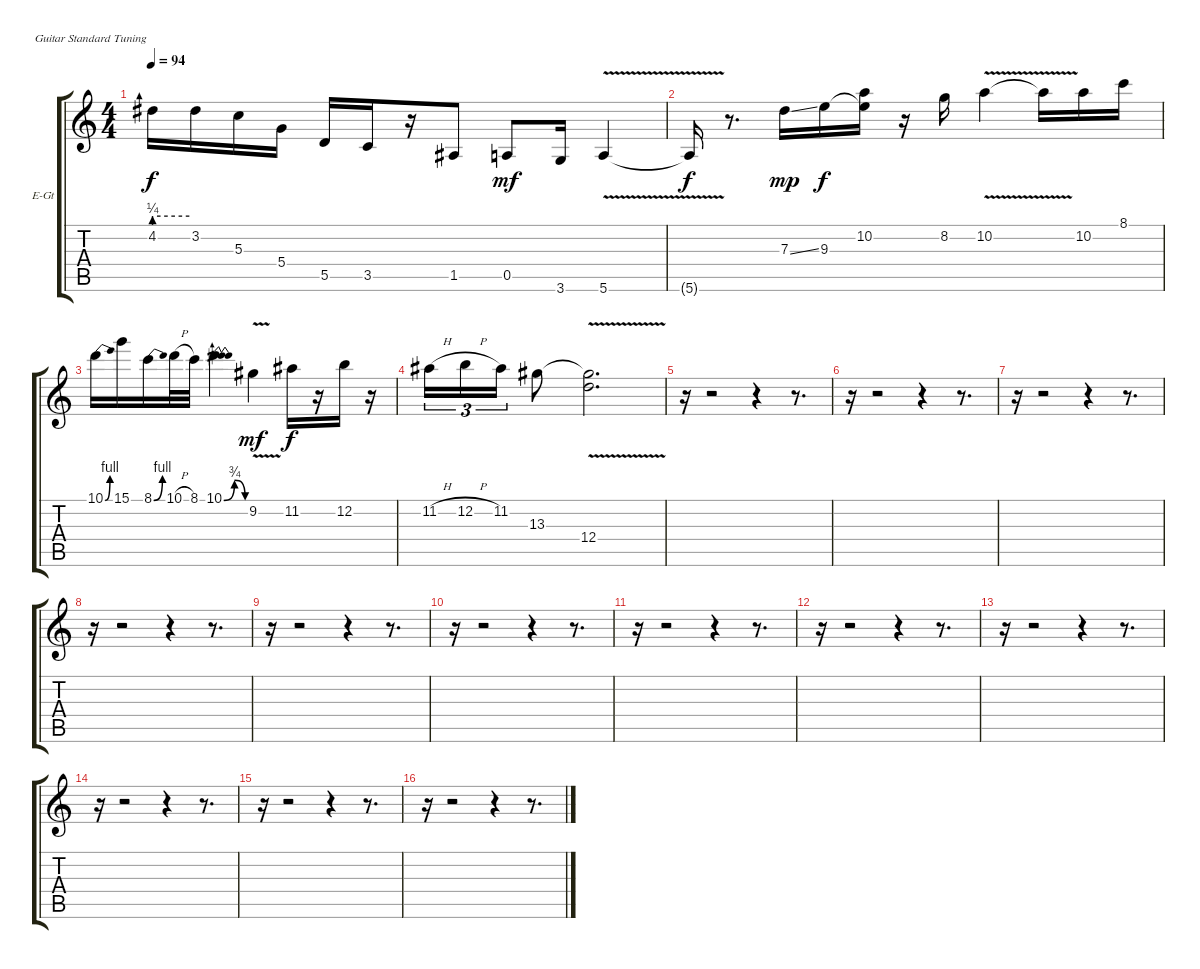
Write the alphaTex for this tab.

\bracketExtendMode groupsimilarinstruments
\firstSystemTrackNameOrientation horizontal
\otherSystemsTrackNameOrientation horizontal
\track ("Electric Guitar" "E-Gt") {instrument overdrivenguitar}
\staff {score tabs}
\tuning (E4 B3 G3 D3 A2 E2)
\ts (4 4)
\tempo 94
\clef g2
\ks c
4.2{be (hold 0 1 60 1) t}.16{dy f} 3.2.16 5.3.16 5.4.16 5.5.16 3.5.16 r.16 1.5.8 0.5.8{dy mf} 3.6.16 5.6{v}.4 |
5.6{v t}.16{dy f} r.8{d} 7.3{ss}.16{dy mp} 9.3.16{dy f} (10.2 9.3{t}).16 r.16 8.2.16 10.2{v}.4 10.2{v t}.16 10.2.16 8.1.16 |
10.1{be (bend 0 0 60 4)}.16 15.1.16 8.1{be (bend 0 0 60 4)}.16 10.1{h}.32 8.1.32 10.1{be (bendrelease 0 0 30 3 30 3 60 0)}.4 9.2{v}.4{dy mf} 11.2.16{dy f} r.16 12.2.16 r.16 |
11.2{h}.16{tu (3 2)} 12.2{h}.16{tu (3 2)} 11.2.16{tu (3 2)} 13.3.8 (13.3{v t} 12.4{v}).2{d} |
r.16 r.2 r.4 r.8{d} |
r.16 r.2 r.4 r.8{d} |
r.16 r.2 r.4 r.8{d} |
r.16 r.2 r.4 r.8{d} |
r.16 r.2 r.4 r.8{d} |
r.16 r.2 r.4 r.8{d} |
r.16 r.2 r.4 r.8{d} |
r.16 r.2 r.4 r.8{d} |
r.16 r.2 r.4 r.8{d} |
r.16 r.2 r.4 r.8{d} |
r.16 r.2 r.4 r.8{d} |
r.16 r.2 r.4 r.8{d}
